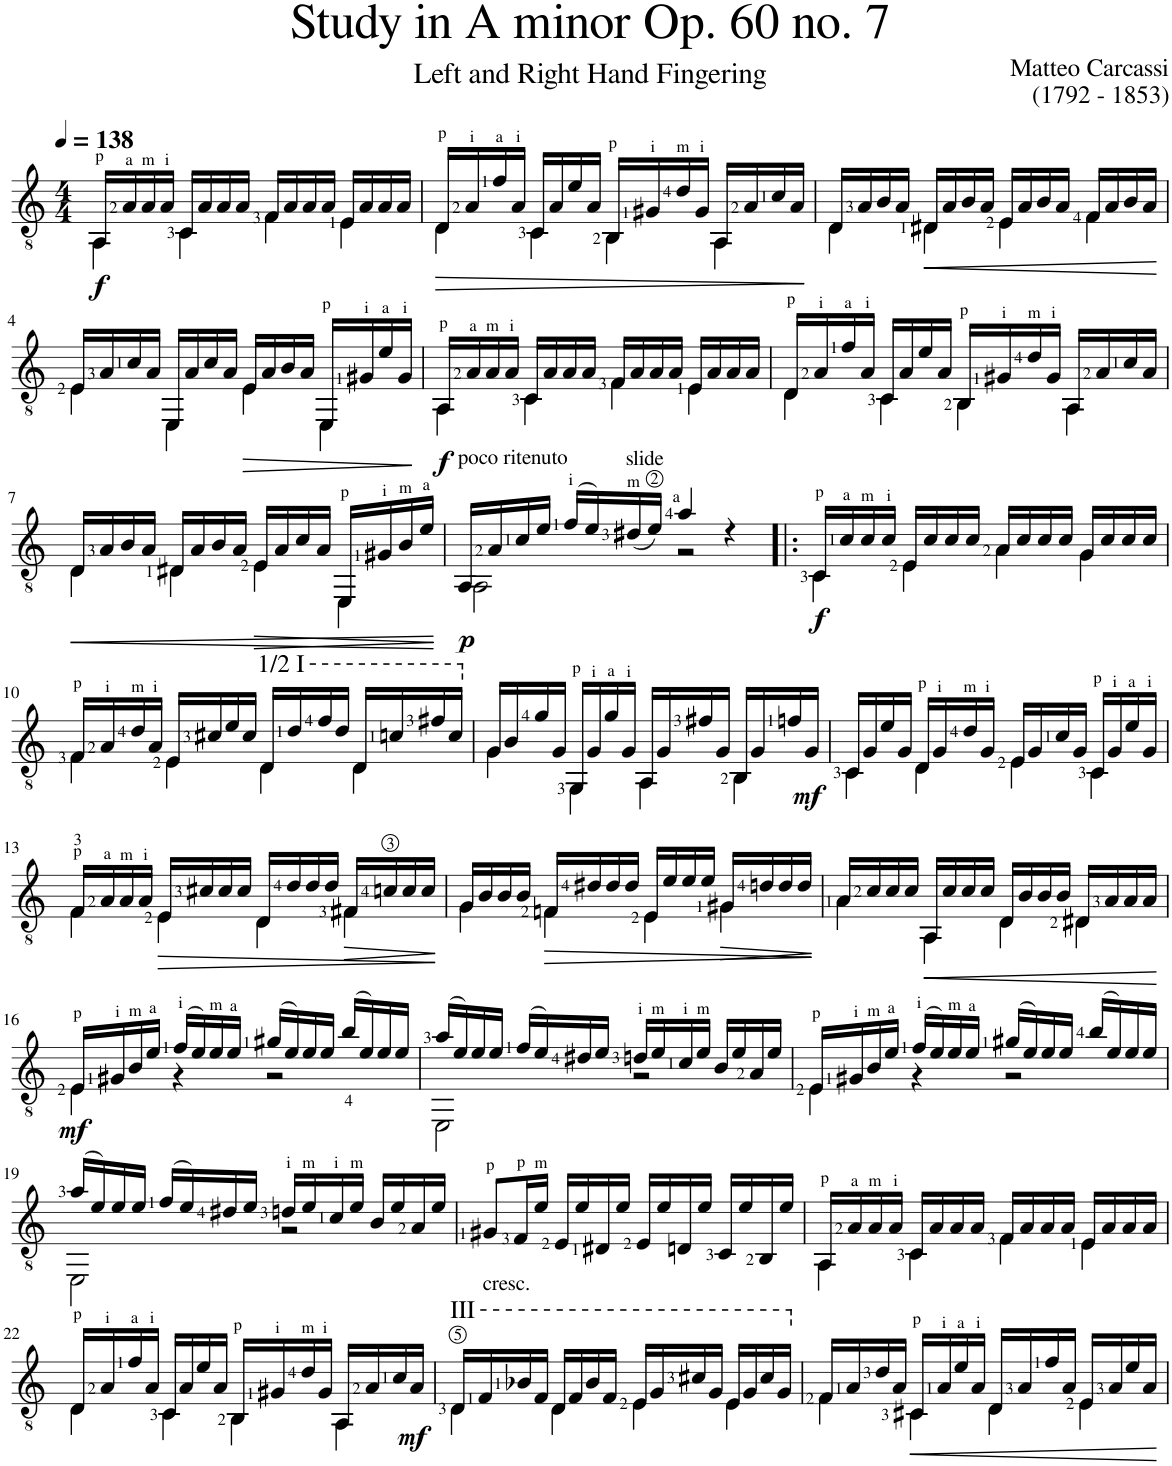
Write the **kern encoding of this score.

**kern	**dynam
*part1	*part1
*staff1	*staff1
*I"Classical Guitar	*
*I'Guit.	*
*clefGv2	*
*k[]	*
*M4/4	*
*MM138	*
=1	=1
*^	*
!	!	!LO:DY:b
16AA/LL	4AA\	f
16A/	.	.
16A/	.	.
16A/JJ	.	.
16C/LL	4C\	.
16A/	.	.
16A/	.	.
16A/JJ	.	.
16F/LL	4F\	.
16A/	.	.
16A/	.	.
16A/JJ	.	.
16E/LL	4E\	.
16A/	.	.
16A/	.	.
16A/JJ	.	.
=2	=2	=2
!	!	!LO:HP:b
16D/LL	4D\	>
16A/	.	.
16f</	.	.
16A/JJ	.	.
16C/LL	4C\	.
16A/	.	.
16e/	.	.
16A/JJ	.	.
16BB/LL	4BB\	.
16G#X/	.	.
16d</	.	.
16G#/JJ	.	.
16AA/LL	4AA\	.
16A/	.	.
16c/	.	.
16A/JJ	.	.
*v	*v	*
.	]
=3	=3
*^	*
16D/LL	4D\	.
16A/	.	.
16B/	.	.
16A/JJ	.	.
!	!	!LO:HP:b
16D#X/LL	4D#X\	<
16A/	.	.
16B/	.	.
16A/JJ	.	.
16E/LL	4E\	.
16A/	.	.
16B/	.	.
16A/JJ	.	.
16F/LL	4F\	.
16A/	.	.
16B/	.	.
16A/JJ	.	.
*v	*v	*
.	[
!!LO:LB:g=z
=4	=4
*^	*
16E/LL	4E\	.
16A/	.	.
16c/	.	.
16A/JJ	.	.
16EE/LL	4EE\	.
16A/	.	.
16c/	.	.
16A/JJ	.	.
!	!	!LO:HP:b
16E/LL	4E\	>
16A/	.	.
16B/	.	.
16A/JJ	.	.
16EE/LL	4EE\	.
16G#X/	.	.
16e/	.	.
16G#/JJ	.	.
*v	*v	*
.	]
=5	=5
*^	*
!	!	!LO:DY:b
16AA/LL	4AA\	f
16A/	.	.
16A/	.	.
16A/JJ	.	.
16C/LL	4C\	.
16A/	.	.
16A/	.	.
16A/JJ	.	.
16F/LL	4F\	.
16A/	.	.
16A/	.	.
16A/JJ	.	.
16E/LL	4E\	.
16A/	.	.
16A/	.	.
16A/JJ	.	.
=6	=6	=6
16D/LL	4D\	.
16A/	.	.
16f</	.	.
16A/JJ	.	.
16C/LL	4C\	.
16A/	.	.
16e/	.	.
16A/JJ	.	.
16BB/LL	4BB\	.
16G#X/	.	.
16d</	.	.
16G#/JJ	.	.
16AA/LL	4AA\	.
16A/	.	.
16c/	.	.
16A/JJ	.	.
!!LO:LB:g=z	!!
=7	=7	=7
!	!	!LO:HP:b
16D/LL	4D\	<
16A/	.	.
16B/	.	.
16A/JJ	.	.
16D#X/LL	4D#X\	.
16A/	.	.
16B/	.	.
16A/JJ	.	.
!	!	!LO:HP:b
16E/LL	4E\	>
16A/	.	.
16c/	.	.
16A/JJ	.	.
16EE/LL	4EE\	.
16G#X/	.	.
16B/	.	.
16e/JJ	.	.
*v	*v	*
.	[ ]
=8	=8
*^	*
!LO:TX:a:t=poco ritenuto	!	!
!	!	!LO:DY:b
16AA/LL	2AA\	p
16A/	.	.
16c/	.	.
16e/JJ	.	.
(16f</LL	.	.
16e/)	.	.
!LO:TX:a:t=slide	!	!
(<16d#X</	.	.
16e/JJ)	.	.
4a</	2r	.
4r	.	.
=9!|:	=9!|:	=9!|:
!	!	!LO:DY:b
16C/LL	4C\	f
16c/	.	.
16c/	.	.
16c/JJ	.	.
16E/LL	4E\	.
16c/	.	.
16c/	.	.
16c/JJ	.	.
16A/LL	4A\	.
16c/	.	.
16c/	.	.
16c/JJ	.	.
16G/LL	4G\	.
16c/	.	.
16c/	.	.
16c/JJ	.	.
!!LO:LB:g=z	!!
=10	=10	=10
16F/LL	4F\	.
16A/	.	.
16d</	.	.
16A/JJ	.	.
16E/LL	4E\	.
16c#X/	.	.
16e/	.	.
16c#/JJ	.	.
!LO:TX:a:t=1/2 I	!	!
16D/LL	4D\	.
16d</	.	.
16f</	.	.
16d/JJ	.	.
16D/LL	4D\	.
16cn/	.	.
16f#X</	.	.
16c/JJ	.	.
=11	=11	=11
16G/LL	4G\	.
16B/	.	.
16g</	.	.
16G/JJ	.	.
16GG/LL	4GG\	.
16G/	.	.
16g/	.	.
16G/JJ	.	.
16AA/LL	4AA\	.
16G/	.	.
16f#X</	.	.
16G/JJ	.	.
16BB/LL	4BB\	.
16G/	.	.
16fn</	.	.
!	!	!LO:DY:b
16G/JJ	.	mf
=12	=12	=12
16C/LL	4C\	.
16G/	.	.
16e/	.	.
16G/JJ	.	.
16D/LL	4D\	.
16G/	.	.
16d/	.	.
16G/JJ	.	.
16E/LL	4E\	.
16G/	.	.
16c</	.	.
16G/JJ	.	.
16C/LL	4C\	.
16G/	.	.
16e/	.	.
16G/JJ	.	.
!!LO:LB:g=z	!!
=13	=13	=13
16F/LL	4F\	.
16A/	.	.
16A/	.	.
16A/JJ	.	.
!	!	!LO:HP:b
16E/LL	4E\	>
16c#X</	.	.
16c#/	.	.
16c#/JJ	.	.
16D/LL	4D\	.
16d</	.	.
16d/	.	.
16d/JJ	.	.
!	!	!LO:HP:b
16F#X/LL	4F#X\	>
16cn</	.	.
16c/	.	.
16c/JJ	.	.
*v	*v	*
.	] ]
=14	=14
*^	*
16G/LL	4G\	.
16B/	.	.
16B/	.	.
16B/JJ	.	.
!	!	!LO:HP:b
16Fn/LL	4F\	>
16d#X</	.	.
16d#/	.	.
16d#/JJ	.	.
16E/LL	4E\	.
16e/	.	.
16e/	.	.
16e/JJ	.	.
!	!	!LO:HP:b
16G#X/LL	4G#X\	>
16dn/	.	.
16d/	.	.
16d/JJ	.	.
*v	*v	*
.	] ]
=15	=15
*^	*
16A/LL	4A\	.
16c/	.	.
16c/	.	.
16c/JJ	.	.
!	!	!LO:HP:b
16AA/LL	4AA\	<
16c/	.	.
16c/	.	.
16c/JJ	.	.
16D/LL	4D\	.
16B/	.	.
16B/	.	.
16B/JJ	.	.
16D#X/LL	4D#X\	.
16A/	.	.
16A/	.	.
16A/JJ	.	.
*v	*v	*
.	[
!!LO:LB:g=z
=16	=16
*^	*
!	!	!LO:DY:b
16E/LL	4E\	mf
16G#X/	.	.
16B/	.	.
16e/JJ	.	.
(16f</LL	4r	.
16e/)	.	.
16e/	.	.
16e/JJ	.	.
(16g#X</LL	2r	.
16e/)	.	.
16e/	.	.
16e/JJ	.	.
(16b</LL	.	.
16e/)	.	.
16e/	.	.
16e/JJ	.	.
=17	=17	=17
(16a/LL	2EE\	.
16e/)	.	.
16e/	.	.
16e/JJ	.	.
(16f</LL	.	.
16e/)	.	.
16d#X</	.	.
16e/JJ	.	.
16dn</LL	2r	.
16e/	.	.
16c/	.	.
16e/JJ	.	.
16B/LL	.	.
16e/	.	.
16A/	.	.
16e/JJ	.	.
=18	=18	=18
16E/LL	4E\	.
16G#X/	.	.
16B/	.	.
16e/JJ	.	.
(16f</LL	4r	.
16e/)	.	.
16e/	.	.
16e/JJ	.	.
(16g#X</LL	2r	.
16e/)	.	.
16e/	.	.
16e/JJ	.	.
(16b</LL	.	.
16e/)	.	.
16e/	.	.
16e/JJ	.	.
!!LO:LB:g=z	!!
=19	=19	=19
(16a/LL	2EE\	.
16e/)	.	.
16e/	.	.
16e/JJ	.	.
(16f</LL	.	.
16e/)	.	.
16d#X</	.	.
16e/JJ	.	.
16dn</LL	2r	.
16e/	.	.
16c</	.	.
16e/JJ	.	.
16B/LL	.	.
16e/	.	.
16A/	.	.
16e/JJ	.	.
*v	*v	*
=20	=20
!LO:TX:b:t=cresc.	!
8G#X/L	.
16F/L	.
16e/JJ	.
16E/LL	.
16e/	.
16D#X/	.
16e/JJ	.
16E/LL	.
16e/	.
16Dn/	.
16e/JJ	.
16C/LL	.
16e/	.
16BB/	.
16e/JJ	.
=21	=21
*^	*
16AA/LL	4AA\	.
16A/	.	.
16A/	.	.
16A/JJ	.	.
16C/LL	4C\	.
16A/	.	.
16A/	.	.
16A/JJ	.	.
16F/LL	4F\	.
16A/	.	.
16A/	.	.
16A/JJ	.	.
16E/LL	4E\	.
16A/	.	.
16A/	.	.
16A/JJ	.	.
!!LO:LB:g=z	!!
=22	=22	=22
16D/LL	4D\	.
16A/	.	.
16f</	.	.
16A/JJ	.	.
16C/LL	4C\	.
16A/	.	.
16e/	.	.
16A/JJ	.	.
16BB/LL	4BB\	.
16G#X/	.	.
16d</	.	.
16G#/JJ	.	.
16AA/LL	4AA\	.
16A/	.	.
16c</	.	.
!	!	!LO:DY:b
16A/JJ	.	mf
=23	=23	=23
!LO:TX:a:t=III	!	!
16D/LL	4D\	.
16F/	.	.
16B-X/	.	.
16F/JJ	.	.
16D/LL	4D\	.
16F/	.	.
16B-/	.	.
16F/JJ	.	.
16E/LL	4E\	.
16G/	.	.
16c#X/	.	.
16G/JJ	.	.
16E/LL	4E\	.
16G/	.	.
16c#/	.	.
16G/JJ	.	.
=24	=24	=24
16F/LL	4F\	.
16A/	.	.
16d</	.	.
16A/JJ	.	.
!	!	!LO:HP:b
16C#X/LL	4C#X\	<
16A/	.	.
16e/	.	.
16A/JJ	.	.
16D/LL	4D\	.
16A/	.	.
16f</	.	.
16A/JJ	.	.
16E/LL	4E\	.
16A/	.	.
16e/	.	.
16A/JJ	.	.
*v	*v	*
.	[
=	=
*-	*-
